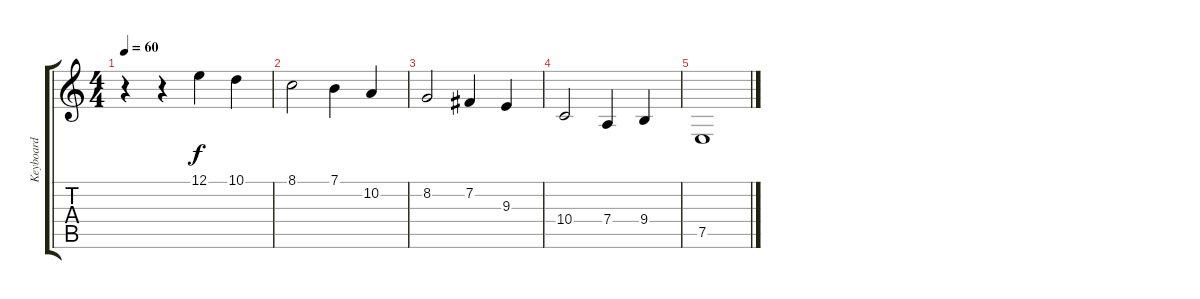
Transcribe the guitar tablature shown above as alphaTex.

\track ("Keyboard" "Keyboard") {instrument synthstrings2}
\staff {score tabs}
\tuning (E4 B3 G3 D3 A2 E2) {hide}
\ts (4 4)
\tempo 60
\clef g2
\ks c
r.4{dy f instrument synthstrings2} r.4 12.1.4 10.1.4 |
8.1.2 7.1.4 10.2.4 |
8.2.2 7.2.4 9.3.4 |
10.4.2 7.4.4 9.4.4 |
7.5.1
